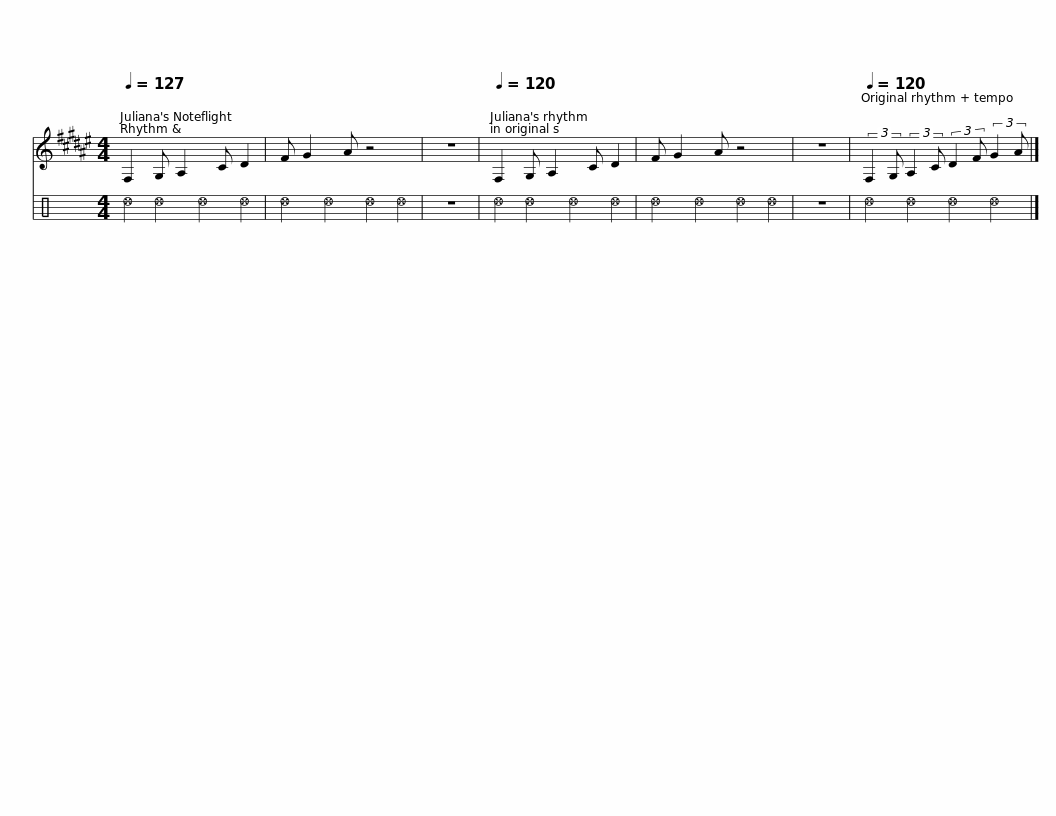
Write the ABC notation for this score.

X:1
%%score 1 2
L:1/8
Q:1/4=127
M:4/4
I:linebreak $
K:F#
V:1 treble
V:2 perc
K:none
V:1
 F,2 G, A,2 C D2 | F G2 A z4 | z8 |[Q:1/4=120] F,2 G, A,2 C D2 |$ F G2 A z4 | %5
 z8 |[Q:1/4=120] (3:2:2F,2 G, (3:2:2A,2 C (3:2:2D2 F (3:2:2G2 A |] %7
V:2
[K:C] _d2 _d2 _d2 _d2 | _d2 _d2 _d2 _d2 | z8 | _d2 _d2 _d2 _d2 |$ _d2 _d2 _d2 _d2 | %5
 z8 | _d2 _d2 _d2 _d2 |] %7
